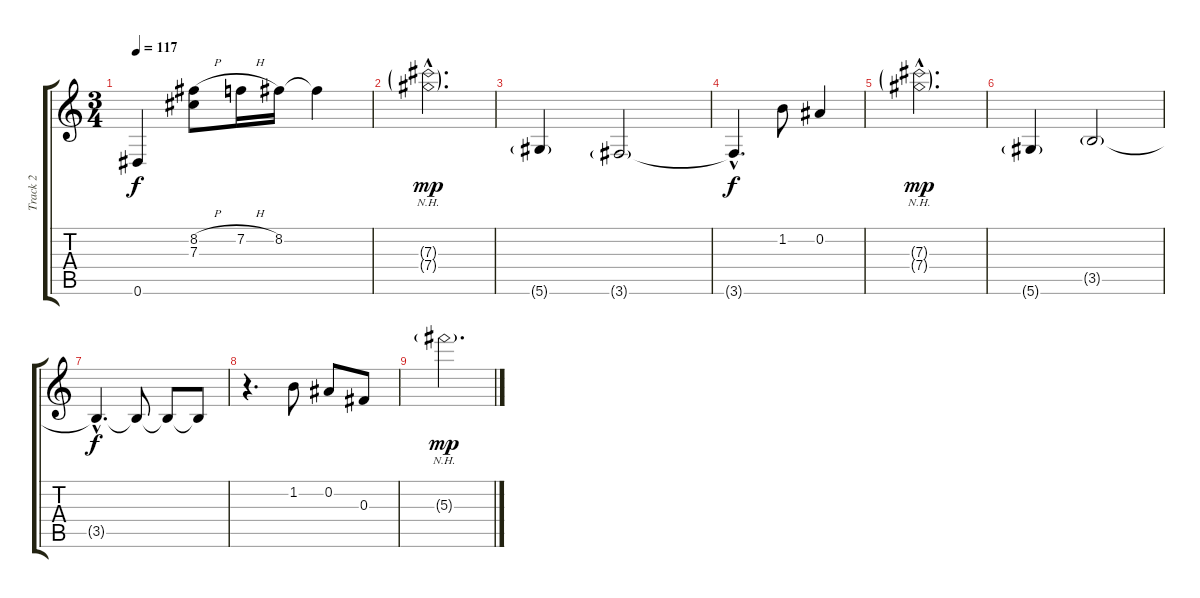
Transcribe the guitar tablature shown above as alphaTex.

\track ("Track 2" "Track 2") {instrument distortionguitar}
\staff {score tabs}
\tuning (Eb4 Bb3 Gb3 Db3 Ab2 Eb2) {hide}
\ts (3 4)
\tempo 117
\clef g2
\ks c
0.6.4{dy f volume 10} (8.2{h} 7.3).8 7.2{h}.16 8.2.16 8.2{t}.4 |
(7.3{nh g hac} 7.4{nh g hac}).2{d dy mp volume 14} |
5.6{g}.4{volume 16} 3.6{g}.2 |
3.6{hac t}.4{d dy f} 1.2.8 0.2.4 |
(7.3{nh g hac} 7.4{nh g hac}).2{d dy mp volume 14} |
5.6{g}.4{volume 16} 3.5{g}.2 |
3.5{hac t}.4{d dy f} 3.5{t}.8 3.5{t}.8 3.5{t}.8 |
r.4{d} 1.2.8 0.2.8 0.3.8 |
5.3{nh g}.2{d dy mp}
